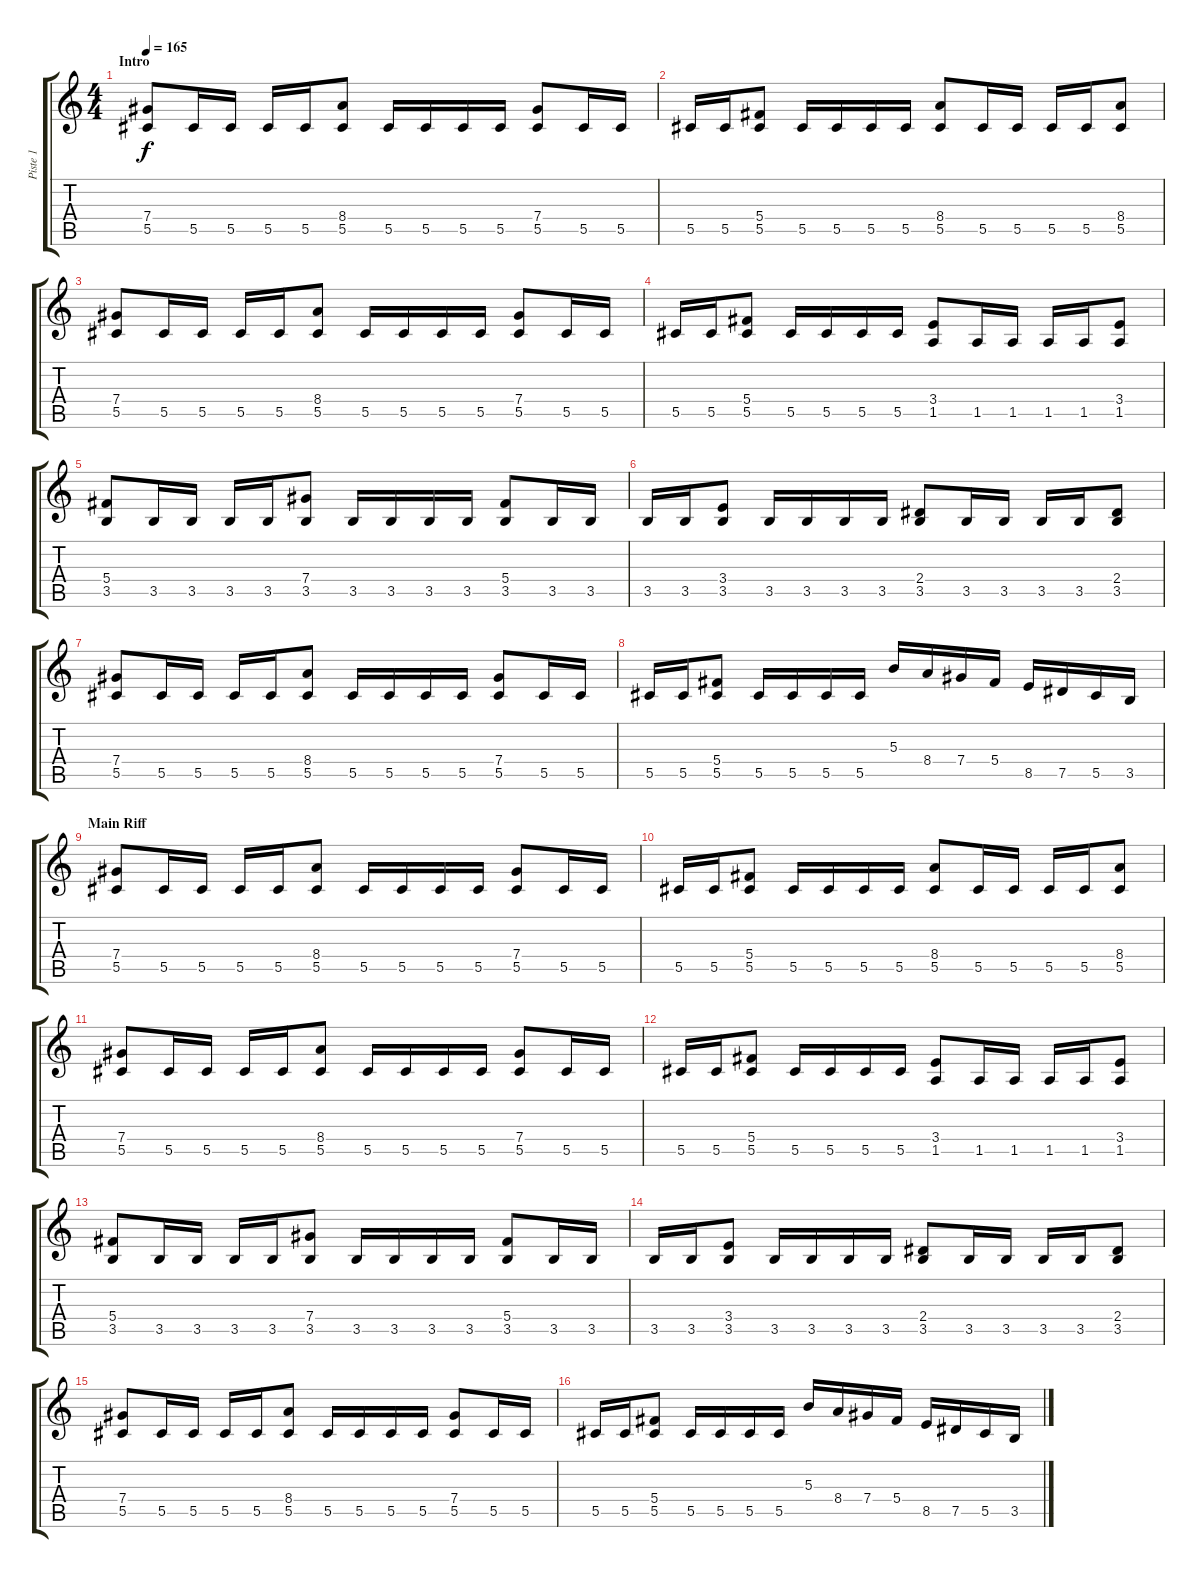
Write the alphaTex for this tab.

\track ("Piste 1" "Piste 1") {instrument distortionguitar}
\staff {score tabs}
\tuning (Eb4 Bb3 Gb3 Db3 Ab2 Eb2) {hide}
\ts (4 4)
\section ("" "Intro")
\tempo 165
\clef g2
\ks c
(7.4 5.5).8{dy f instrument distortionguitar} 5.5.16 5.5.16 5.5.16 5.5.16 (8.4 5.5).8 5.5.16 5.5.16 5.5.16 5.5.16 (7.4 5.5).8 5.5.16 5.5.16 |
5.5.16 5.5.16 (5.4 5.5).8 5.5.16 5.5.16 5.5.16 5.5.16 (8.4 5.5).8 5.5.16 5.5.16 5.5.16 5.5.16 (8.4 5.5).8 |
(7.4 5.5).8 5.5.16 5.5.16 5.5.16 5.5.16 (8.4 5.5).8 5.5.16 5.5.16 5.5.16 5.5.16 (7.4 5.5).8 5.5.16 5.5.16 |
5.5.16 5.5.16 (5.4 5.5).8 5.5.16 5.5.16 5.5.16 5.5.16 (3.4 1.5).8 1.5.16 1.5.16 1.5.16 1.5.16 (3.4 1.5).8 |
(5.4 3.5).8 3.5.16 3.5.16 3.5.16 3.5.16 (7.4 3.5).8 3.5.16 3.5.16 3.5.16 3.5.16 (5.4 3.5).8 3.5.16 3.5.16 |
3.5.16 3.5.16 (3.4 3.5).8 3.5.16 3.5.16 3.5.16 3.5.16 (2.4 3.5).8 3.5.16 3.5.16 3.5.16 3.5.16 (2.4 3.5).8 |
(7.4 5.5).8 5.5.16 5.5.16 5.5.16 5.5.16 (8.4 5.5).8 5.5.16 5.5.16 5.5.16 5.5.16 (7.4 5.5).8 5.5.16 5.5.16 |
5.5.16 5.5.16 (5.4 5.5).8 5.5.16 5.5.16 5.5.16 5.5.16 5.3.16 8.4.16 7.4.16 5.4.16 8.5.16 7.5.16 5.5.16 3.5.16 |
\section ("" "Main Riff")
(7.4 5.5).8 5.5.16 5.5.16 5.5.16 5.5.16 (8.4 5.5).8 5.5.16 5.5.16 5.5.16 5.5.16 (7.4 5.5).8 5.5.16 5.5.16 |
5.5.16 5.5.16 (5.4 5.5).8 5.5.16 5.5.16 5.5.16 5.5.16 (8.4 5.5).8 5.5.16 5.5.16 5.5.16 5.5.16 (8.4 5.5).8 |
(7.4 5.5).8 5.5.16 5.5.16 5.5.16 5.5.16 (8.4 5.5).8 5.5.16 5.5.16 5.5.16 5.5.16 (7.4 5.5).8 5.5.16 5.5.16 |
5.5.16 5.5.16 (5.4 5.5).8 5.5.16 5.5.16 5.5.16 5.5.16 (3.4 1.5).8 1.5.16 1.5.16 1.5.16 1.5.16 (3.4 1.5).8 |
(5.4 3.5).8 3.5.16 3.5.16 3.5.16 3.5.16 (7.4 3.5).8 3.5.16 3.5.16 3.5.16 3.5.16 (5.4 3.5).8 3.5.16 3.5.16 |
3.5.16 3.5.16 (3.4 3.5).8 3.5.16 3.5.16 3.5.16 3.5.16 (2.4 3.5).8 3.5.16 3.5.16 3.5.16 3.5.16 (2.4 3.5).8 |
(7.4 5.5).8 5.5.16 5.5.16 5.5.16 5.5.16 (8.4 5.5).8 5.5.16 5.5.16 5.5.16 5.5.16 (7.4 5.5).8 5.5.16 5.5.16 |
5.5.16 5.5.16 (5.4 5.5).8 5.5.16 5.5.16 5.5.16 5.5.16 5.3.16 8.4.16 7.4.16 5.4.16 8.5.16 7.5.16 5.5.16 3.5.16
